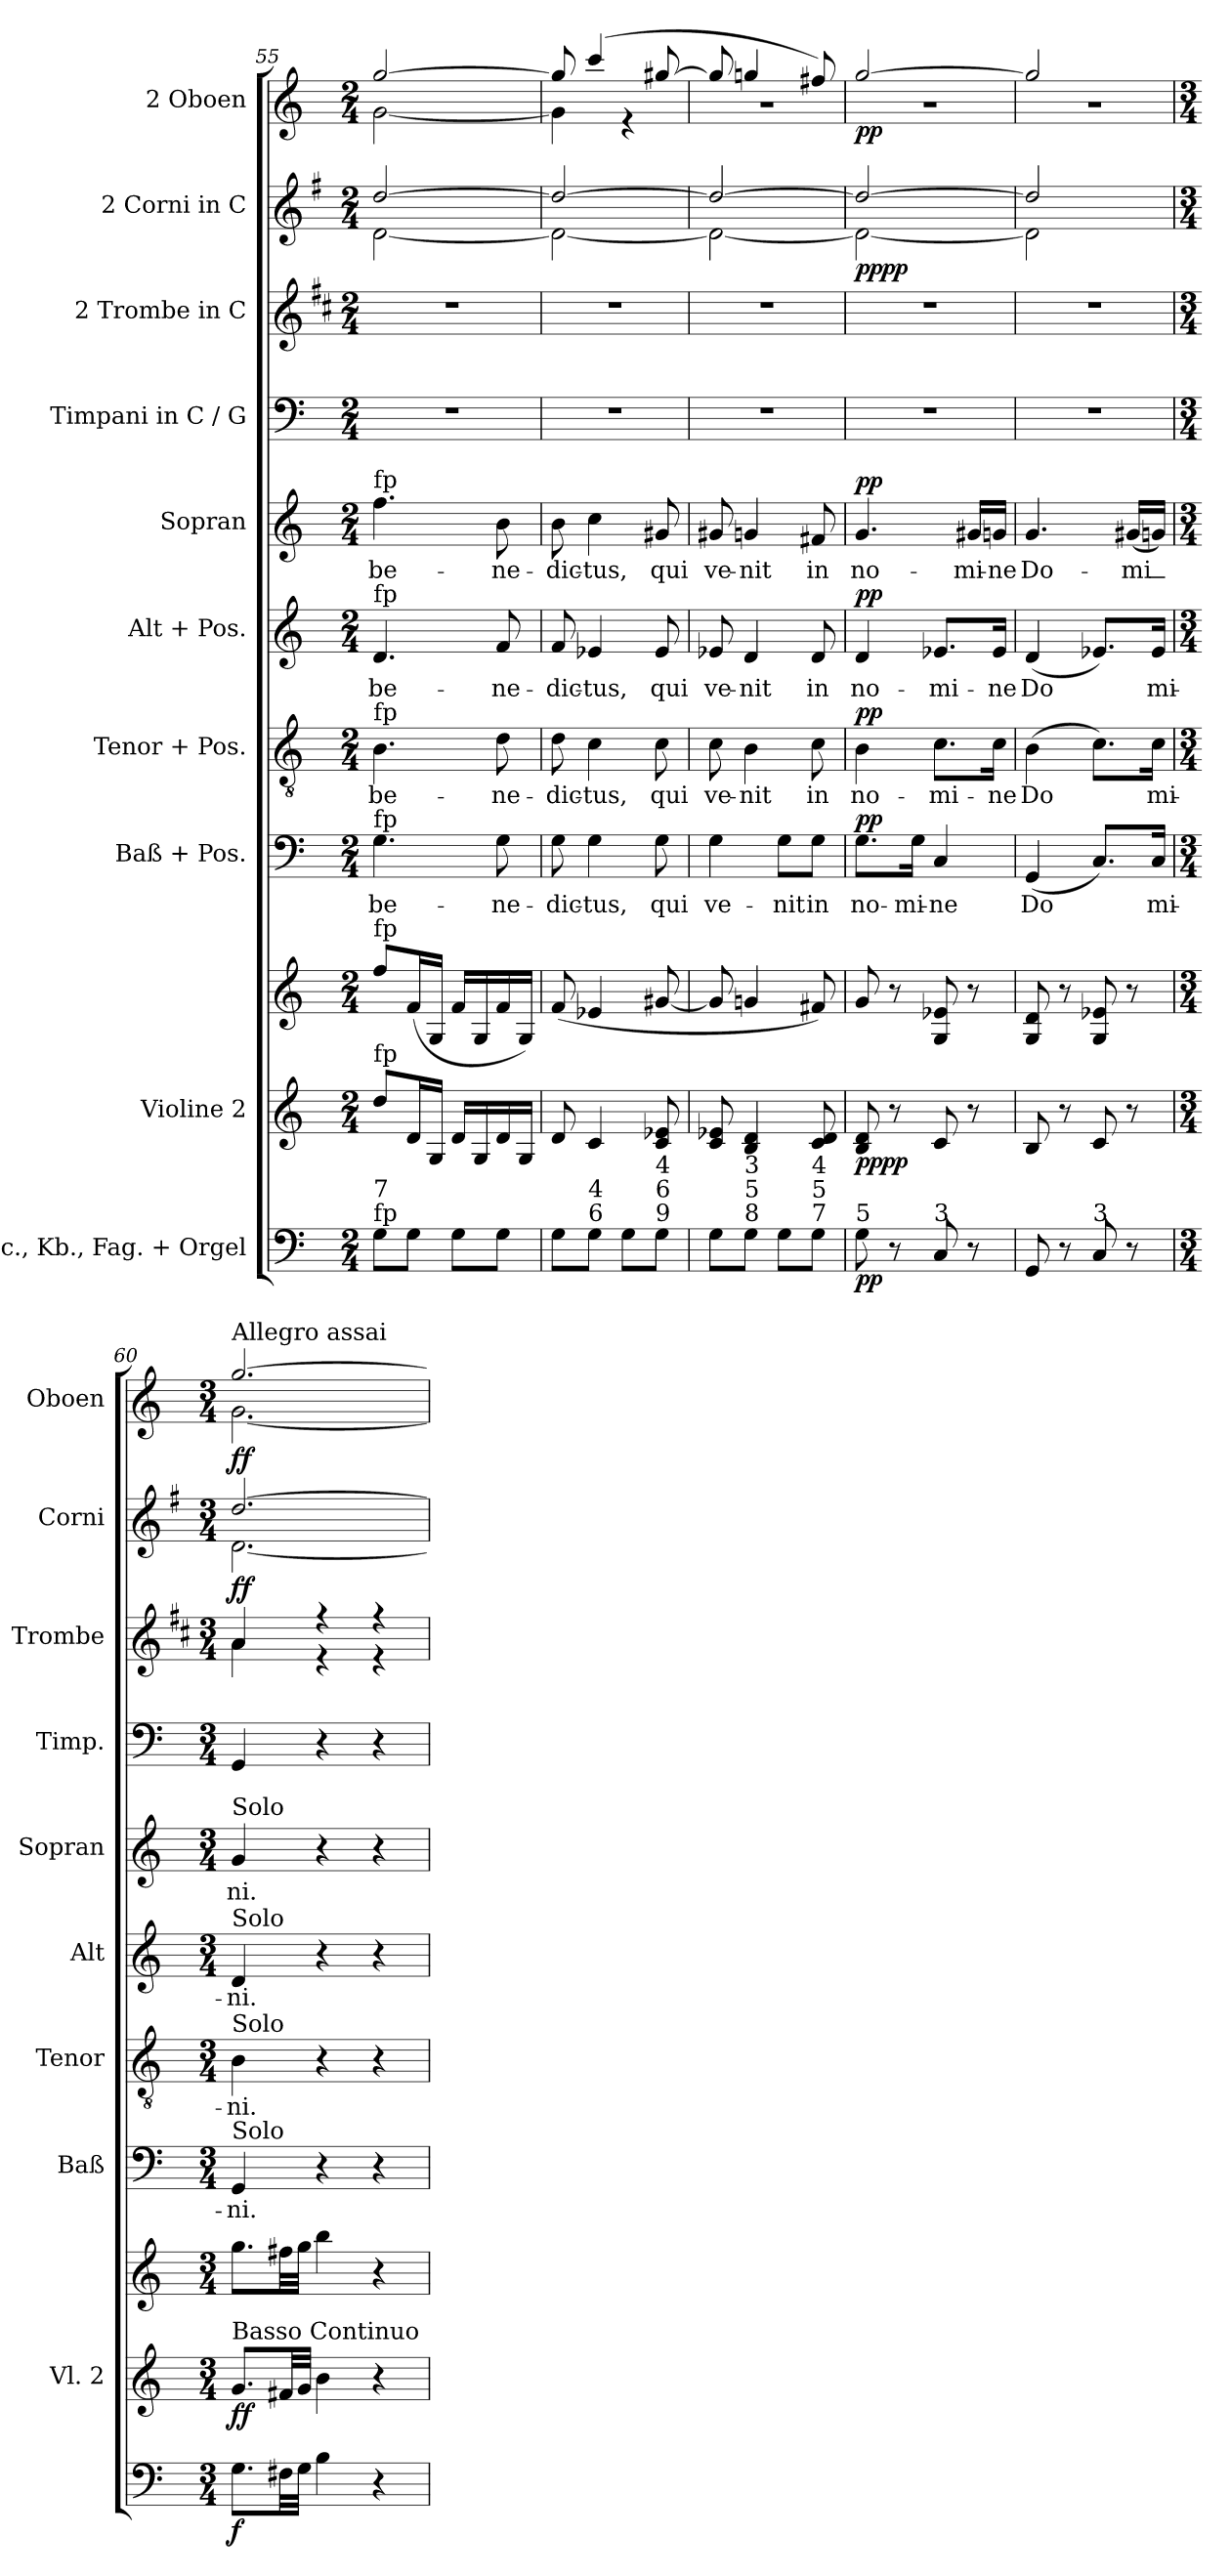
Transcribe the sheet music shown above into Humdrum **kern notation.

**kern	**dynam	**kern	**kern	**dynam	**kern	**text	**dynam	**kern	**text	**dynam	**kern	**text	**dynam	**kern	**text	**dynam	**kern	**kern	**kern	**dynam	**kern	**dynam
*part10	*part10	*part9	*part9	*part9	*part8	*part8	*part8	*part7	*part7	*part7	*part6	*part6	*part6	*part5	*part5	*part5	*part4	*part3	*part2	*part2	*part1	*part1
*staff11	*staff11	*staff10	*staff9	*staff9/10	*staff8	*staff8	*staff8	*staff7	*staff7	*staff7	*staff6	*staff6	*staff6	*staff5	*staff5	*staff5	*staff4	*staff3	*staff2	*staff2	*staff1	*staff1
*I"Vlc., Kb., Fag. + Orgel	*	*I"Violine 2	*	*	*I"Baß + Pos.	*	*	*I"Tenor + Pos.	*	*	*I"Alt + Pos.	*	*	*I"Sopran	*	*	*I"Timpani in C / G	*I"2 Trombe in C	*I"2 Corni in C	*	*I"2 Oboen	*
*	*	*I'Vl. 2	*	*	*I'Baß	*	*	*I'Tenor	*	*	*I'Alt	*	*	*I'Sopran	*	*	*I'Timp.	*I'Trombe	*I'Corni	*	*I'Oboen	*
!!LO:PB:g=z
*clefF4	*	*clefG2	*clefG2	*	*clefF4	*	*	*clefGv2	*	*	*clefG2	*	*	*clefG2	*	*	*clefF4	*clefG2	*clefG2	*	*clefG2	*
*	*	*	*	*	*	*	*	*	*	*	*	*	*	*	*	*	*	*ITrd1c2	*ITrd4c7	*	*	*
*k[]	*	*k[]	*k[]	*	*k[]	*	*	*k[]	*	*	*k[]	*	*	*k[]	*	*	*k[]	*k[]	*k[]	*	*k[]	*
*M2/4	*	*M2/4	*M2/4	*	*M2/4	*	*	*M2/4	*	*	*M2/4	*	*	*M2/4	*	*	*M2/4	*M2/4	*M2/4	*	*M2/4	*
=55	=55	=55	=55	=55	=55	=55	=55	=55	=55	=55	=55	=55	=55	=55	=55	=55	=55	=55	=55	=55	=55	=55
!	!	!	!	!	!	!	!	!	!	!	!	!	!	!	!	!	!	!	!	!	!LO:TX:a:t=fp	!
!	!	!	!	!	!	!	!	!	!	!	!	!	!	!	!	!	!	!	!	!	!LO:TX:a:t=fp	!
!	!	!	!	!	!	!	!	!	!	!	!	!	!	!	!	!	!	!	!LO:TX:a:t=fp	!	!	!
!	!	!	!	!	!	!	!	!	!	!	!	!	!	!	!	!	!	!	!LO:TX:a:t=fp	!	!	!
!	!	!	!	!	!	!	!	!	!	!	!	!	!	!LO:TX:a:t=fp	!	!	!	!	!	!	!	!
!	!	!	!	!	!	!	!	!	!	!	!LO:TX:a:t=fp	!	!	!	!	!	!	!	!	!	!	!
!	!	!	!	!	!	!	!	!LO:TX:a:t=fp	!	!	!	!	!	!	!	!	!	!	!	!	!	!
!	!	!	!	!	!LO:TX:a:t=fp	!	!	!	!	!	!	!	!	!	!	!	!	!	!	!	!	!
!	!	!	!LO:TX:a:t=fp	!	!	!	!	!	!	!	!	!	!	!	!	!	!	!	!	!	!	!
!	!	!LO:TX:a:t=fp	!	!	!	!	!	!	!	!	!	!	!	!	!	!	!	!	!	!	!	!
!LO:TX:a:t=fp	!	!	!	!	!	!	!	!	!	!	!	!	!	!	!	!	!	!	!	!	!	!
!LO:TX:a:t=7	!	!	!	!	!	!	!	!	!	!	!	!	!	!	!	!	!	!	!	!	!	!
!	!	!	!	!	!	!LO:LY:b	!	!	!LO:LY:b	!	!	!LO:LY:b	!	!	!LO:LY:b	!	!	!	!	!	!	!
*	*	*	*	*	*	*	*	*	*	*	*	*	*	*	*	*	*	*	*^	*	*^	*
8G\L	.	8dd/L	8ff/L	.	4.G\	be-	.	4.B\	be-	.	4.d/	be-	.	4.ff\	be-	.	2r	2r	[2g/	[2G\	.	[2gg/	[2g\	.
8G\J	.	16d/L	(<16f/L	.	.	.	.	.	.	.	.	.	.	.	.	.	.	.	.	.	.	.	.	.
.	.	16G/JJ	16G/JJ	.	.	.	.	.	.	.	.	.	.	.	.	.	.	.	.	.	.	.	.	.
8G\L	.	16d/LL	16f/LL	.	.	.	.	.	.	.	.	.	.	.	.	.	.	.	.	.	.	.	.	.
.	.	16G/	16G/	.	.	.	.	.	.	.	.	.	.	.	.	.	.	.	.	.	.	.	.	.
!	!	!	!	!	!	!LO:LY:b	!	!	!LO:LY:b	!	!	!LO:LY:b	!	!	!LO:LY:b	!	!	!	!	!	!	!	!	!
8G\J	.	16d/	16f/	.	8G\	ne-	.	8d\	ne-	.	8f/	ne-	.	8b\	ne-	.	.	.	.	.	.	.	.	.
.	.	16G/JJ	16G/JJ)	.	.	.	.	.	.	.	.	.	.	.	.	.	.	.	.	.	.	.	.	.
=56	=56	=56	=56	=56	=56	=56	=56	=56	=56	=56	=56	=56	=56	=56	=56	=56	=56	=56	=56	=56	=56	=56	=56	=56
!	!	!	!	!	!	!LO:LY:b	!	!	!LO:LY:b	!	!	!LO:LY:b	!	!	!LO:LY:b	!	!	!	!	!	!	!	!	!
8G\L	.	8d/	(>8f/	.	8G\	dic-	.	8d\	dic-	.	8f/	dic-	.	8b\	dic-	.	2r	2r	2g/_	2G\_	.	8gg/]	4g\]	.
!LO:TX:a:t=6	!	!	!	!	!	!	!	!	!	!	!	!	!	!	!	!	!	!	!	!	!	!	!	!
!LO:TX:a:t=4	!	!	!	!	!	!	!	!	!	!	!	!	!	!	!	!	!	!	!	!	!	!	!	!
!	!	!	!	!	!	!LO:LY:b	!	!	!LO:LY:b	!	!	!LO:LY:b	!	!	!LO:LY:b	!	!	!	!	!	!	!	!	!
8G\J	.	4c/	4e-X/	.	4G\	tus,	.	4c\	tus,	.	4e-X/	tus,	.	4cc\	tus,	.	.	.	.	.	.	(>4ccc/	.	.
8G\L	.	.	.	.	.	.	.	.	.	.	.	.	.	.	.	.	.	.	.	.	.	.	4r	.
!LO:TX:a:t=9	!	!	!	!	!	!	!	!	!	!	!	!	!	!	!	!	!	!	!	!	!	!	!	!
!LO:TX:a:t=6	!	!	!	!	!	!	!	!	!	!	!	!	!	!	!	!	!	!	!	!	!	!	!	!
!LO:TX:a:t=4	!	!	!	!	!	!	!	!	!	!	!	!	!	!	!	!	!	!	!	!	!	!	!	!
!	!	!	!	!	!	!LO:LY:b	!	!	!LO:LY:b	!	!	!LO:LY:b	!	!	!LO:LY:b	!	!	!	!	!	!	!	!	!
8G\J	.	8c/ 8e-X/	[8g#X/	.	8G\	qui	.	8c\	qui	.	8e-/	qui	.	8g#X/	qui	.	.	.	.	.	.	[8gg#X/	.	.
=57	=57	=57	=57	=57	=57	=57	=57	=57	=57	=57	=57	=57	=57	=57	=57	=57	=57	=57	=57	=57	=57	=57	=57	=57
!	!	!	!	!	!	!LO:LY:b	!	!	!LO:LY:b	!	!	!LO:LY:b	!	!	!LO:LY:b	!	!	!	!	!	!	!	!	!
8G\L	.	8c/ 8e-X/	8g#/]	.	4G\	ve-	.	8c\	ve-	.	8e-X/	ve-	.	8g#X/	ve-	.	2r	2r	2g/_	2G\_	.	8gg#/]	2r	.
!LO:TX:a:t=8	!	!	!	!	!	!	!	!	!	!	!	!	!	!	!	!	!	!	!	!	!	!	!	!
!LO:TX:a:t=5	!	!	!	!	!	!	!	!	!	!	!	!	!	!	!	!	!	!	!	!	!	!	!	!
!LO:TX:a:t=3	!	!	!	!	!	!	!	!	!	!	!	!	!	!	!	!	!	!	!	!	!	!	!	!
!	!	!	!	!	!	!	!	!	!LO:LY:b	!	!	!LO:LY:b	!	!	!LO:LY:b	!	!	!	!	!	!	!	!	!
8G\J	.	4B/ 4d/	4gn/	.	.	.	.	4B\	nit	.	4d/	nit	.	4gn/	nit	.	.	.	.	.	.	4ggn/	.	.
!	!	!	!	!	!	!LO:LY:b	!	!	!	!	!	!	!	!	!	!	!	!	!	!	!	!	!	!
8G\L	.	.	.	.	8G\L	nit	.	.	.	.	.	.	.	.	.	.	.	.	.	.	.	.	.	.
!LO:TX:a:t=7	!	!	!	!	!	!	!	!	!	!	!	!	!	!	!	!	!	!	!	!	!	!	!	!
!LO:TX:a:t=5	!	!	!	!	!	!	!	!	!	!	!	!	!	!	!	!	!	!	!	!	!	!	!	!
!LO:TX:a:t=4	!	!	!	!	!	!	!	!	!	!	!	!	!	!	!	!	!	!	!	!	!	!	!	!
!	!	!	!	!	!	!LO:LY:b	!	!	!LO:LY:b	!	!	!LO:LY:b	!	!	!LO:LY:b	!	!	!	!	!	!	!	!	!
8G\J	.	8c/ 8d/	8f#X/)	.	8G\J	in	.	8c\	in	.	8d/	in	.	8f#X/	in	.	.	.	.	.	.	8ff#X/)	.	.
=58	=58	=58	=58	=58	=58	=58	=58	=58	=58	=58	=58	=58	=58	=58	=58	=58	=58	=58	=58	=58	=58	=58	=58	=58
!LO:TX:a:t=5	!	!	!	!	!	!	!	!	!	!	!	!	!	!	!	!	!	!	!	!	!	!	!	!
!	!LO:DY:b	!	!	!LO:DY:b=2	!	!LO:LY:b	!	!	!LO:LY:b	!	!	!LO:LY:b	!	!	!LO:LY:b	!	!	!	!	!	!	!	!	!
!	!	!	!	!LO:DY:n=1:b	!	!	!LO:DY:b	!	!	!LO:DY:b	!	!	!LO:DY:b	!	!	!LO:DY:b	!	!	!	!	!LO:DY:b	!	!	!
!	!	!	!	!	!	!	!	!	!	!	!	!	!	!	!	!	!	!	!	!	!LO:DY:n=1:b	!	!	!LO:DY:b
8G\	pp	8B/ 8d/	8g/	pp pp	8.G\L	no-	pp	4B\	no-	pp	4d/	no-	pp	4.g/	no-	pp	2r	2r	2g/_	2G\_	pp pp	[2gg/	2r	pp
8r	.	8r	8r	.	.	.	.	.	.	.	.	.	.	.	.	.	.	.	.	.	.	.	.	.
!	!	!	!	!	!	!LO:LY:b	!	!	!	!	!	!	!	!	!	!	!	!	!	!	!	!	!	!
.	.	.	.	.	16G\Jk	mi-	.	.	.	.	.	.	.	.	.	.	.	.	.	.	.	.	.	.
!LO:TX:a:t=3	!	!	!	!	!	!	!	!	!	!	!	!	!	!	!	!	!	!	!	!	!	!	!	!
!	!	!	!	!	!	!LO:LY:b	!	!	!LO:LY:b	!	!	!LO:LY:b	!	!	!	!	!	!	!	!	!	!	!	!
8C/	.	8c/	8G/ 8e-X/	.	4C/	ne	.	8.c\L	mi-	.	8.e-X/L	mi-	.	.	.	.	.	.	.	.	.	.	.	.
!	!	!	!	!	!	!	!	!	!	!	!	!	!	!	!LO:LY:b	!	!	!	!	!	!	!	!	!
8r	.	8r	8r	.	.	.	.	.	.	.	.	.	.	16g#X/LL	mi-	.	.	.	.	.	.	.	.	.
!	!	!	!	!	!	!	!	!	!LO:LY:b	!	!	!LO:LY:b	!	!	!LO:LY:b	!	!	!	!	!	!	!	!	!
.	.	.	.	.	.	.	.	16c\Jk	ne	.	16e-/Jk	ne	.	16gn/JJ	ne	.	.	.	.	.	.	.	.	.
=59	=59	=59	=59	=59	=59	=59	=59	=59	=59	=59	=59	=59	=59	=59	=59	=59	=59	=59	=59	=59	=59	=59	=59	=59
!	!	!	!	!	!	!LO:LY:b	!	!	!LO:LY:b	!	!	!LO:LY:b	!	!	!LO:LY:b	!	!	!	!	!	!	!	!	!
8GG/	.	8B/	8G/ 8d/	.	(<4GG/	Do	.	(>4B\	Do	.	(<4d/	Do	.	4.g/	Do-	.	2r	2r	2g/]	2G\]	.	2gg/]	2r	.
8r	.	8r	8r	.	.	.	.	.	.	.	.	.	.	.	.	.	.	.	.	.	.	.	.	.
!LO:TX:a:t=3	!	!	!	!	!	!	!	!	!	!	!	!	!	!	!	!	!	!	!	!	!	!	!	!
8C/	.	8c/	8G/ 8e-X/	.	8.C/L)	.	.	8.c\L)	.	.	8.e-X/L)	.	.	.	.	.	.	.	.	.	.	.	.	.
!	!	!	!	!	!	!	!	!	!	!	!	!	!	!	!LO:LY:b	!	!	!	!	!	!	!	!	!
8r	.	8r	8r	.	.	.	.	.	.	.	.	.	.	(<16g#X/LL	mi_-	.	.	.	.	.	.	.	.	.
!	!	!	!	!	!	!LO:LY:b	!	!	!LO:LY:b	!	!	!LO:LY:b	!	!	!	!	!	!	!	!	!	!	!	!
.	.	.	.	.	16C/Jk	mi-	.	16c\Jk	mi-	.	16e-/Jk	mi-	.	16gn/JJ)	.	.	.	.	.	.	.	.	.	.
!!LO:PB:g=z	!!
=60	=60	=60	=60	=60	=60	=60	=60	=60	=60	=60	=60	=60	=60	=60	=60	=60	=60	=60	=60	=60	=60	=60	=60	=60
*M3/4	*	*M3/4	*M3/4	*	*M3/4	*	*	*M3/4	*	*	*M3/4	*	*	*M3/4	*	*	*M3/4	*M3/4	*M3/4	*	*	*M3/4	*	*
!	!	!	!	!	!	!	!	!	!	!	!	!	!	!	!	!	!	!	!	!	!	!LO:TX:a:t=Allegro assai	!	!
!	!	!	!	!	!	!	!	!	!	!	!	!	!	!LO:TX:a:t=Solo	!	!	!	!	!	!	!	!	!	!
!	!	!	!	!	!	!	!	!	!	!	!LO:TX:a:t=Solo	!	!	!	!	!	!	!	!	!	!	!	!	!
!	!	!	!	!	!	!	!	!LO:TX:a:t=Solo	!	!	!	!	!	!	!	!	!	!	!	!	!	!	!	!
!	!	!	!	!	!LO:TX:a:t=Solo	!	!	!	!	!	!	!	!	!	!	!	!	!	!	!	!	!	!	!
!	!	!LO:TX:a:t=Basso Continuo	!	!	!	!	!	!	!	!	!	!	!	!	!	!	!	!	!	!	!	!	!	!
!	!LO:DY:b	!	!	!LO:DY:b=2	!	!LO:LY:b	!	!	!LO:LY:b	!	!	!LO:LY:b	!	!	!LO:LY:b	!	!	!	!	!	!	!	!	!
*	*	*	*	*	*	*	*	*	*	*	*	*	*	*	*	*	*	*^	*	*	*	*	*	*
!	!	!	!	!LO:DY:n=1:b	!	!	!	!	!	!	!	!	!	!	!	!	!	!	!	!	!	!LO:DY:b	!	!	!
!	!	!	!	!	!	!	!	!	!	!	!	!	!	!	!	!	!	!	!	!	!	!LO:DY:n=1:b	!	!	!LO:DY:b
!	!	!	!	!	!	!	!	!	!	!	!	!	!	!	!	!	!	!	!	!	!	!	!	!	!LO:DY:n=1:b
8.G\L	f	8.g/L	8.gg\L	f f	4GG/	-ni.	.	4B\	-ni.	.	4d/	-ni.	.	4g/	-ni.	.	4GG/	4g/	4g\	[2.g/	[2.G\	f f	[2.gg/	[2.g\	f f
32F#X\LL	.	32f#X/LL	32ff#X\LL	.	.	.	.	.	.	.	.	.	.	.	.	.	.	.	.	.	.	.	.	.	.
32G\JJJ	.	32g/JJJ	32gg\JJJ	.	.	.	.	.	.	.	.	.	.	.	.	.	.	.	.	.	.	.	.	.	.
4B\	.	4b\	4bb\	.	4r	.	.	4r	.	.	4r	.	.	4r	.	.	4r	4r	4r	.	.	.	.	.	.
4r	.	4r	4r	.	4r	.	.	4r	.	.	4r	.	.	4r	.	.	4r	4r	4r	.	.	.	.	.	.
*	*	*	*	*	*	*	*	*	*	*	*	*	*	*	*	*	*	*v	*v	*	*	*	*v	*v	*
*	*	*	*	*	*	*	*	*	*	*	*	*	*	*	*	*	*	*	*v	*v	*	*	*
=	=	=	=	=	=	=	=	=	=	=	=	=	=	=	=	=	=	=	=	=	=	=
*-	*-	*-	*-	*-	*-	*-	*-	*-	*-	*-	*-	*-	*-	*-	*-	*-	*-	*-	*-	*-	*-	*-
